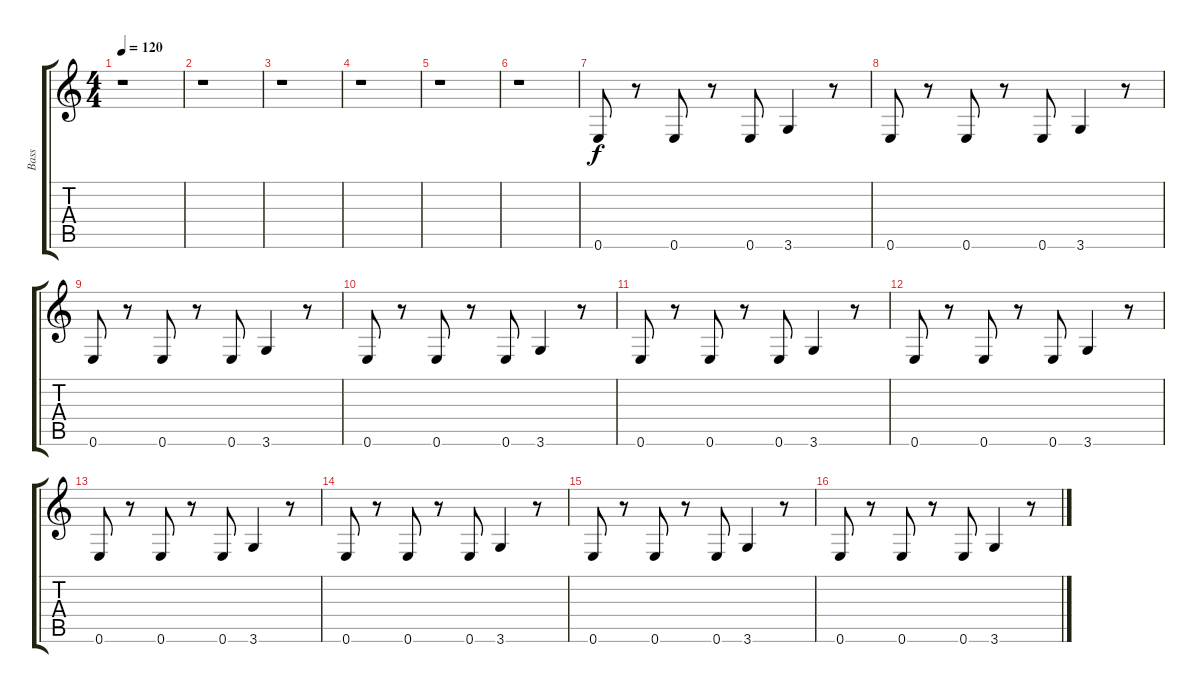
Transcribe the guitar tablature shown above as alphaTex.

\track ("Bass" "Bass") {instrument electricbassfinger}
\staff {score tabs}
\tuning (E4 B3 G3 D3 A2 E2) {hide}
\ts (4 4)
\tempo 120
\clef g2
\ks c
r.1{dy f instrument electricbassfinger} |
r.1 |
r.1 |
r.1 |
r.1 |
r.1 |
0.6.8 r.8 0.6.8 r.8 0.6.8 3.6.4 r.8 |
0.6.8 r.8 0.6.8 r.8 0.6.8 3.6.4 r.8 |
0.6.8 r.8 0.6.8 r.8 0.6.8 3.6.4 r.8 |
0.6.8 r.8 0.6.8 r.8 0.6.8 3.6.4 r.8 |
0.6.8 r.8 0.6.8 r.8 0.6.8 3.6.4 r.8 |
0.6.8 r.8 0.6.8 r.8 0.6.8 3.6.4 r.8 |
0.6.8 r.8 0.6.8 r.8 0.6.8 3.6.4 r.8 |
0.6.8 r.8 0.6.8 r.8 0.6.8 3.6.4 r.8 |
0.6.8 r.8 0.6.8 r.8 0.6.8 3.6.4 r.8 |
0.6.8 r.8 0.6.8 r.8 0.6.8 3.6.4 r.8
